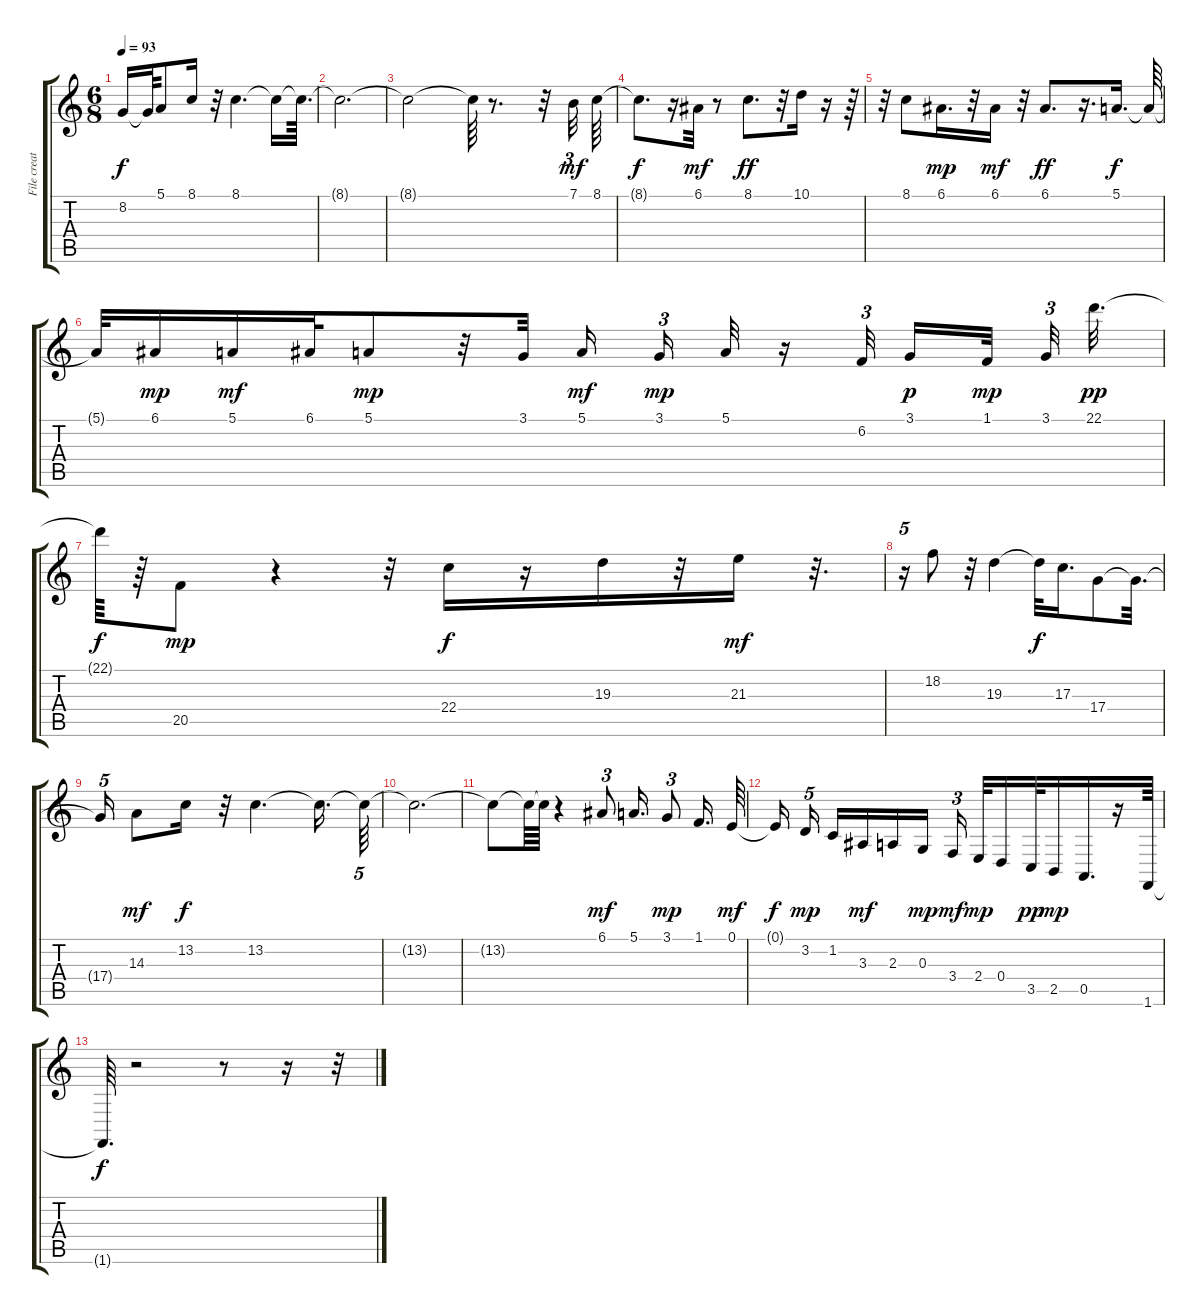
\track ("File created by" "File creat") {instrument altosax}
\staff {score tabs}
\tuning (E4 B3 G3 D3 A2 E2) {hide}
\ts (6 8)
\tempo 93
\clef g2
\ks c
8.2{t}.16{dy f} 8.2{t}.64 5.1.8 8.1.16 r.32 8.1.4{d} 8.1{t}.16 8.1{t}.64{d} |
8.1{t}.2{d} |
8.1{t}.2 8.1{t}.64 r.8{d} r.32 7.1.32{tu (3 2) dy mf} 8.1.64 |
8.1{t}.8{d dy f} r.16 6.1.32{dy mf} r.8 8.1.8{d dy ff} r.32 10.1.16 r.16 r.64 |
r.32 8.1.8 6.1.16{d dy mp} r.32 6.1.16{dy mf} r.32 6.1.8{d dy ff} r.16{d} 5.1.16{d dy f} 5.1{t}.64 |
5.1{t}.32 6.1.16{dy mp} 5.1.16{dy mf} 6.1.32 5.1.8{dy mp} r.32 3.1.32{volume 15} 5.1.16{dy mf volume 15 beam splitsecondary} 3.1.16{tu (3 2) dy mp} 5.1.32 r.16 6.2.32{tu (3 2) volume 15 beam splitsecondary} 3.1.16{dy p} 1.1.32{dy mp volume 15 beam splitsecondary} 3.1.32{tu (3 2)} 22.1.32{d dy pp} |
22.1{t}.64{dy f} r.64 20.5.8{dy mp volume 15} r.4 r.32 22.4.16{dy f volume 14} r.16 19.3.16{volume 14} r.32 21.3.16{dy mf volume 14} r.32{d} |
r.16{tu (5 4)} 18.2.8{volume 14} r.32 19.3.4{volume 13} 19.3{t}.32{dy f} 17.3.16{d volume 13} 17.4.8{volume 13} 17.4{t}.32{d} |
17.4{t}.16{tu (5 4)} 14.3.8{dy mf volume 13} 13.2.16{dy f volume 12} r.32 13.2.4{d volume 12} 13.2{t}.16{d} 13.2{t}.64{tu (5 4)} |
13.2{t}.2{d} |
13.2{t}.8 13.2{t}.64 13.2{t}.64 r.4 6.1.8{tu (3 2) dy mf volume 8} 5.1.16{d volume 8} 3.1.8{tu (3 2) dy mp volume 8} 1.1.16{d volume 8} 0.1.64{dy mf volume 7} |
0.1{t}.16{dy f beam splitsecondary} 3.2.16{tu (5 4) dy mp volume 7 beam splitsecondary} 1.2.16{volume 7} 3.3.16{dy mf volume 7} 2.3.16{volume 7} 0.3.16{dy mp volume 6 beam splitsecondary} 3.4.16{tu (3 2) dy mf volume 6} 2.4.32{dy mp} 0.4.16{volume 6} 3.5.32{dy pp volume 6} 2.5.16{dy mp} 0.5.16{d volume 5} r.16 1.6.64{volume 5} |
1.6{t}.64{d dy f} r.2 r.8 r.16 r.32
